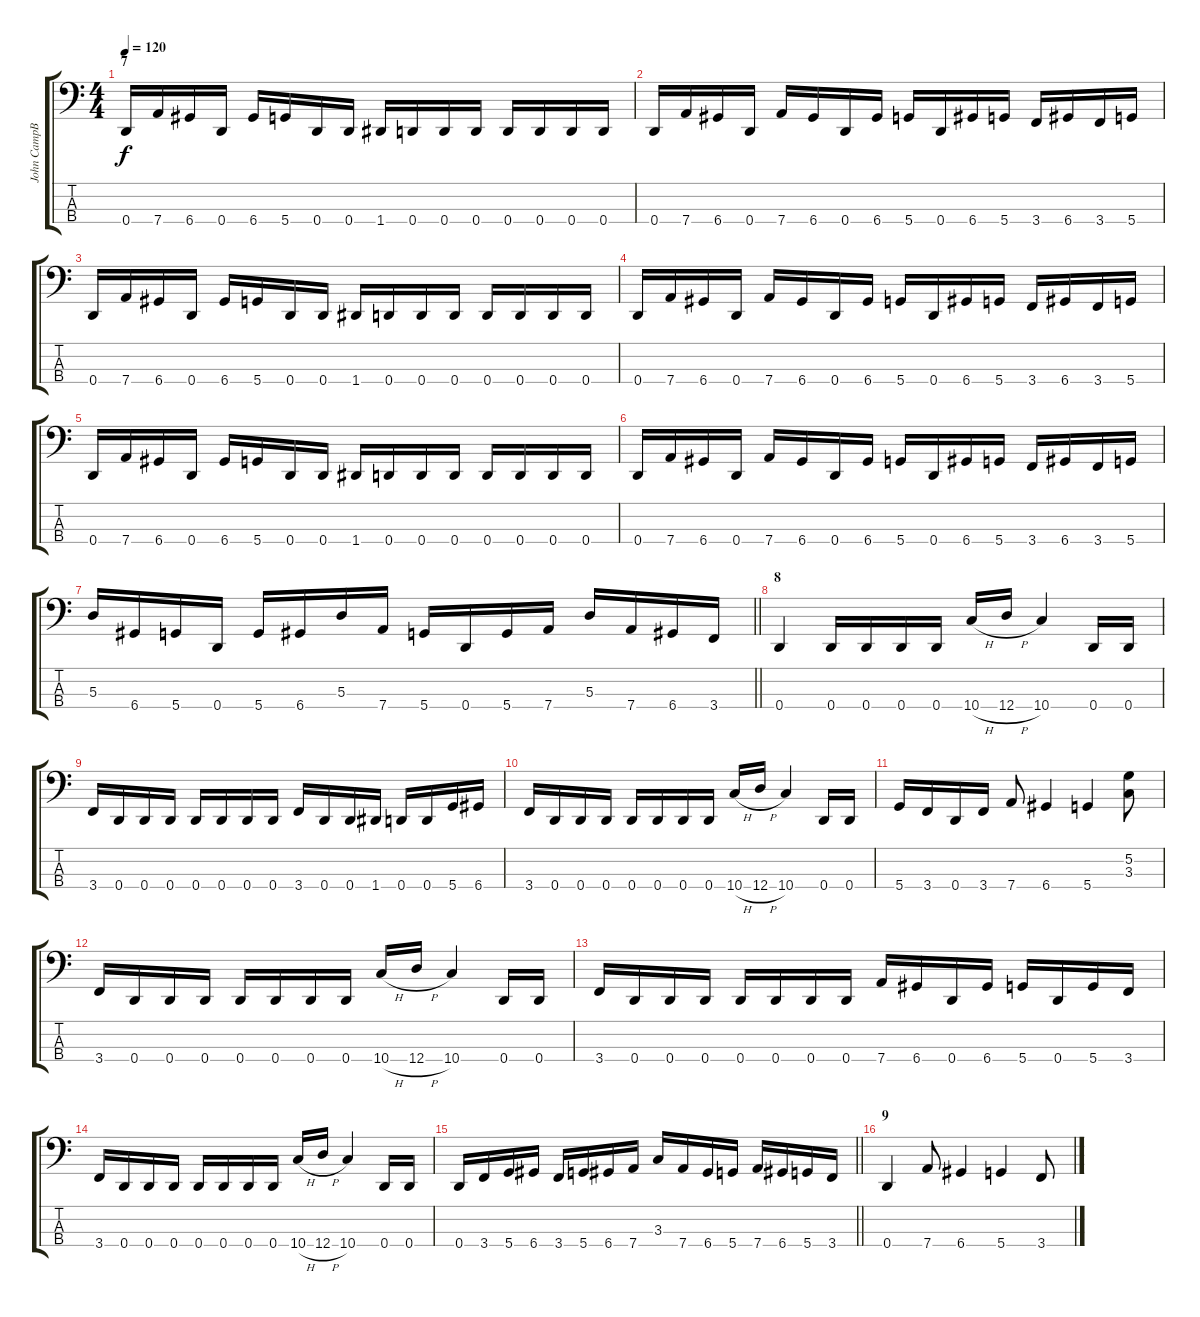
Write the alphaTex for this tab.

\track ("John CampBell" "John CampB") {instrument electricbassfinger}
\staff {score tabs}
\tuning (G2 D2 A1 D1) {hide}
\ts (4 4)
\section ("" "7")
\tempo 120
\clef f4
\ks c
0.4.16{dy f} 7.4.16 6.4.16 0.4.16 6.4.16 5.4.16 0.4.16 0.4.16 1.4.16 0.4.16 0.4.16 0.4.16 0.4.16 0.4.16 0.4.16 0.4.16 |
0.4.16 7.4.16 6.4.16 0.4.16 7.4.16 6.4.16 0.4.16 6.4.16 5.4.16 0.4.16 6.4.16 5.4.16 3.4.16 6.4.16 3.4.16 5.4.16 |
0.4.16 7.4.16 6.4.16 0.4.16 6.4.16 5.4.16 0.4.16 0.4.16 1.4.16 0.4.16 0.4.16 0.4.16 0.4.16 0.4.16 0.4.16 0.4.16 |
0.4.16 7.4.16 6.4.16 0.4.16 7.4.16 6.4.16 0.4.16 6.4.16 5.4.16 0.4.16 6.4.16 5.4.16 3.4.16 6.4.16 3.4.16 5.4.16 |
0.4.16 7.4.16 6.4.16 0.4.16 6.4.16 5.4.16 0.4.16 0.4.16 1.4.16 0.4.16 0.4.16 0.4.16 0.4.16 0.4.16 0.4.16 0.4.16 |
0.4.16 7.4.16 6.4.16 0.4.16 7.4.16 6.4.16 0.4.16 6.4.16 5.4.16 0.4.16 6.4.16 5.4.16 3.4.16 6.4.16 3.4.16 5.4.16 |
\barLineRight lightlight
5.3.16 6.4.16 5.4.16 0.4.16 5.4.16 6.4.16 5.3.16 7.4.16 5.4.16 0.4.16 5.4.16 7.4.16 5.3.16 7.4.16 6.4.16 3.4.16 |
\section ("" "8")
0.4.4 0.4.16 0.4.16 0.4.16 0.4.16 10.4{h}.16 12.4{h}.16 10.4.4 0.4.16 0.4.16 |
3.4.16 0.4.16 0.4.16 0.4.16 0.4.16 0.4.16 0.4.16 0.4.16 3.4.16 0.4.16 0.4.16 1.4.16 0.4.16 0.4.16 5.4.16 6.4.16 |
3.4.16 0.4.16 0.4.16 0.4.16 0.4.16 0.4.16 0.4.16 0.4.16 10.4{h}.16 12.4{h}.16 10.4.4 0.4.16 0.4.16 |
5.4.16 3.4.16 0.4.16 3.4.16 7.4.8 6.4.4 5.4.4 (5.2 3.3).8 |
3.4.16 0.4.16 0.4.16 0.4.16 0.4.16 0.4.16 0.4.16 0.4.16 10.4{h}.16 12.4{h}.16 10.4.4 0.4.16 0.4.16 |
3.4.16 0.4.16 0.4.16 0.4.16 0.4.16 0.4.16 0.4.16 0.4.16 7.4.16 6.4.16 0.4.16 6.4.16 5.4.16 0.4.16 5.4.16 3.4.16 |
3.4.16 0.4.16 0.4.16 0.4.16 0.4.16 0.4.16 0.4.16 0.4.16 10.4{h}.16 12.4{h}.16 10.4.4 0.4.16 0.4.16 |
\barLineRight lightlight
0.4.16 3.4.16 5.4.16 6.4.16 3.4.16 5.4.16 6.4.16 7.4.16 3.3.16 7.4.16 6.4.16 5.4.16 7.4.16 6.4.16 5.4.16 3.4.16 |
\section ("" "9")
0.4.4 7.4.8 6.4.4 5.4.4 3.4.8
